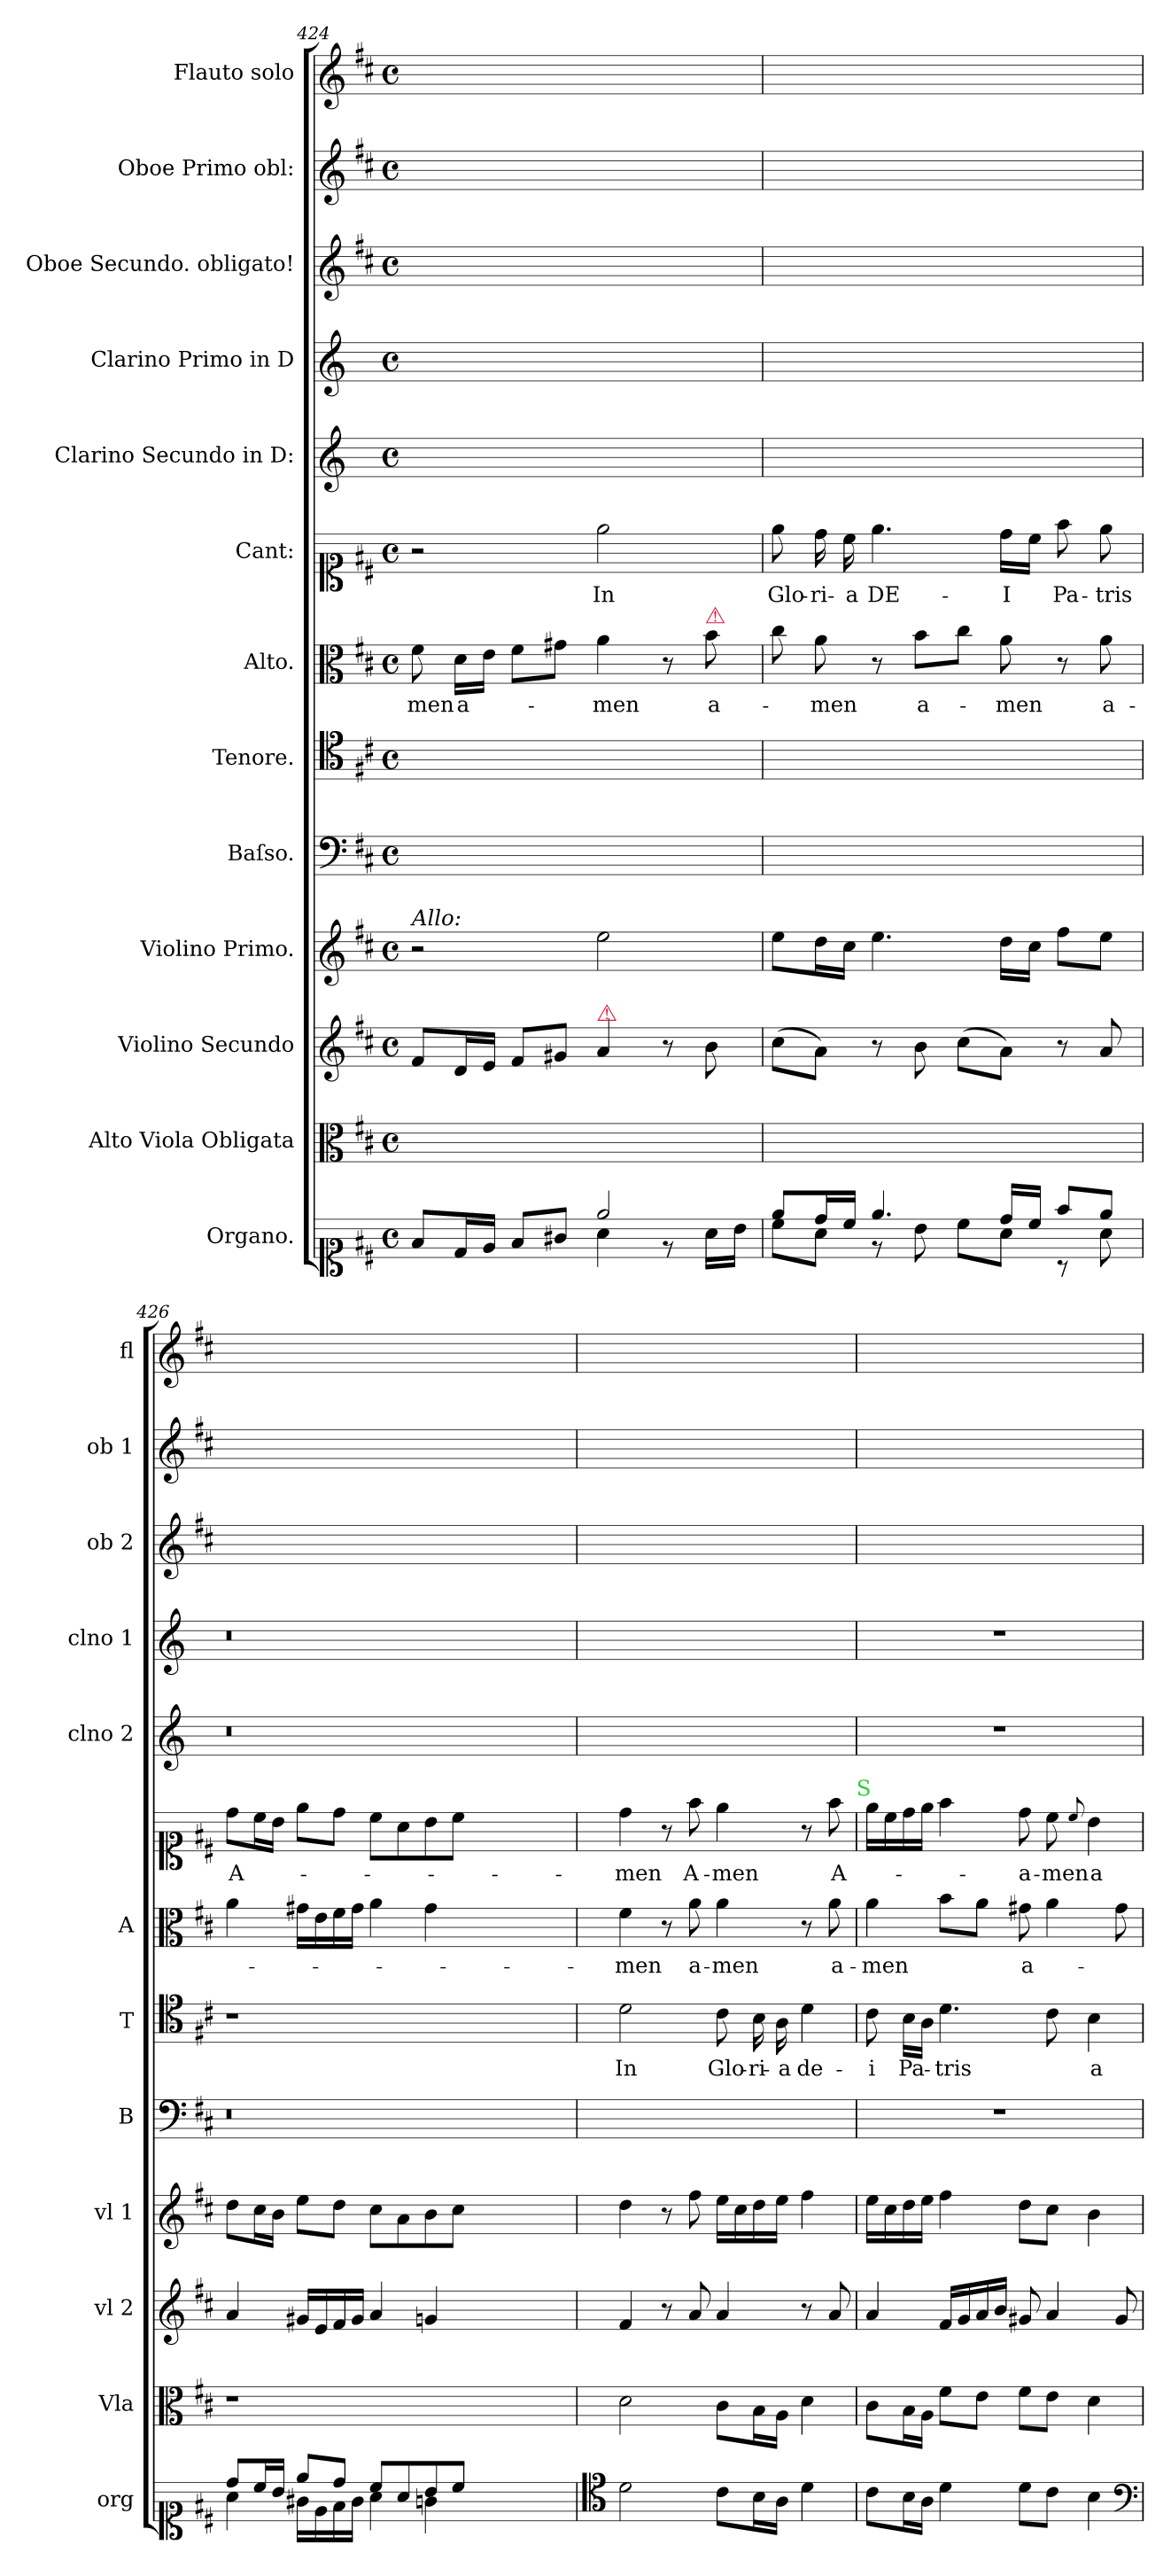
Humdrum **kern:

**kern	**kern	**kern	**kern	**kern	**kern	**text	**kern	**text	**kern	**text	**kern	**kern	**kern	**kern	**kern
*part13	*part12	*part11	*part10	*part9	*part8	*part8	*part7	*part7	*part6	*part6	*part5	*part4	*part3	*part2	*part1
*staff13	*staff12	*staff11	*staff10	*staff9	*staff8	*staff8	*staff7	*staff7	*staff6	*staff6	*staff5	*staff4	*staff3	*staff2	*staff1
*I"Organo.	*I"Alto Viola Obligata	*I"Violino Secundo	*I"Violino Primo.	*I"Baſso.	*I"Tenore.	*	*I"Alto.	*	*I"Cant:	*	*I"Clarino Secundo in D:	*I"Clarino Primo in D	*I"Oboe Secundo. obligato!	*I"Oboe Primo obl:	*I"Flauto solo
*I'org	*I'Vla	*I'vl 2	*I'vl 1	*I'B	*I'T	*	*I'A	*	*	*	*I'clno 2	*I'clno 1	*I'ob 2	*I'ob 1	*I'fl
*clefC1	*clefC3	*clefG2	*clefG2	*clefF4	*clefC4	*	*clefC3	*	*clefC1	*	*clefG2	*clefG2	*clefG2	*clefG2	*clefG2
*	*	*	*	*	*	*	*	*	*	*	*ITrd-1c-2	*ITrd-1c-2	*	*	*
*k[f#c#]	*k[f#c#]	*k[f#c#]	*k[f#c#]	*k[f#c#]	*k[f#c#]	*	*k[f#c#]	*	*k[f#c#]	*	*k[f#c#]	*k[f#c#]	*k[f#c#]	*k[f#c#]	*k[f#c#]
*D:	*D:	*D:	*D:	*D:	*D:	*	*D:	*	*D:	*	*D:	*D:	*D:	*D:	*D:
*M4/4	*M4/4	*M4/4	*M4/4	*M4/4	*M4/4	*	*M4/4	*	*M4/4	*	*M4/4	*M4/4	*M4/4	*M4/4	*M4/4
*met(c)	*met(c)	*met(c)	*met(c)	*met(c)	*met(c)	*	*met(c)	*	*met(c)	*	*met(c)	*met(c)	*met(c)	*met(c)	*met(c)
=424	=424	=424	=424	=424	=424	=424	=424	=424	=424	=424	=424	=424	=424	=424	=424
*^	*	*	*	*	*	*	*	*	*	*	*	*	*	*	*
!	!	!	!	!LO:TX:a:i:t=Allo&colon;	!	!	!	!	!	!	!	!	!	!	!	!
2ryy	8f#/L	1ryy	8f#/L	2r	1ryy	1ryy	.	8f#\	-men	2r	.	1ryy	1ryy	1ryy	1ryy	1ryy
.	16d/L	.	16d/L	.	.	.	.	16d\LL	a-	.	.	.	.	.	.	.
.	16e/JJ	.	16e/JJ	.	.	.	.	16e\JJ	.	.	.	.	.	.	.	.
.	8f#/L	.	8f#/L	.	.	.	.	8f#\L	.	.	.	.	.	.	.	.
.	8g#X/J	.	8g#X/J	.	.	.	.	8g#X\J	.	.	.	.	.	.	.	.
!	!	!	!LO:TX:a:color=crimson:t=⚠	!	!	!	!	!	!	!	!	!	!	!	!	!
2ee/	4a\	.	4a/	2ee\	.	.	.	4a\	-men	2ee\	In	.	.	.	.	.
.	8r	.	8r	.	.	.	.	8r	.	.	.	.	.	.	.	.
!	!	!	!	!	!	!	!	!LO:TX:a:color=crimson:t=⚠	!	!	!	!	!	!	!	!
!	!	!	!	!	!	!	!	!	!LO:LY:i	!	!	!	!	!	!	!
.	16a\LL	.	8b\	.	.	.	.	8b\	a-	.	.	.	.	.	.	.
.	16b\JJ	.	.	.	.	.	.	.	.	.	.	.	.	.	.	.
=425	=425	=425	=425	=425	=425	=425	=425	=425	=425	=425	=425	=425	=425	=425	=425	=425
8ee/L	8cc#\L	1ryy	(>8cc#\L	8ee\L	1ryy	1ryy	.	8cc#\	.	8ee\	Glo-	1ryy	1ryy	1ryy	1ryy	1ryy
!	!	!	!	!	!	!	!	!	!LO:LY:i	!	!	!	!	!	!	!
16dd/L	8a\J	.	8a\J)	16dd\L	.	.	.	8a\	-men	16dd\	-ri-	.	.	.	.	.
16cc#/JJ	.	.	.	16cc#\JJ	.	.	.	.	.	16cc#\	-a	.	.	.	.	.
4.ee/	8r	.	8r	4.ee\	.	.	.	8r	.	4.ee\	DE-	.	.	.	.	.
!	!	!	!	!	!	!	!	!	!LO:LY:i	!	!	!	!	!	!	!
.	8b\	.	8b\	.	.	.	.	8b\L	a-	.	.	.	.	.	.	.
.	8cc#\L	.	(>8cc#\L	.	.	.	.	8cc#\J	.	.	.	.	.	.	.	.
!	!	!	!	!	!	!	!	!	!LO:LY:i	!	!	!	!	!	!	!
16dd/LL	8a\J	.	8a\J)	16dd\LL	.	.	.	8a\	-men	16dd\LL	-I	.	.	.	.	.
16cc#/JJ	.	.	.	16cc#\JJ	.	.	.	.	.	16cc#\JJ	.	.	.	.	.	.
8ff#/L	8rA	.	8r	8ff#\L	.	.	.	8r	.	8ff#\	Pa-	.	.	.	.	.
8ee/J	8a\	.	8a/	8ee\J	.	.	.	8a\	a-	8ee\	-tris	.	.	.	.	.
=426	=426	=426	=426	=426	=426	=426	=426	=426	=426	=426	=426	=426	=426	=426	=426	=426
8dd/L	4a\	1r	4a/	8dd\L	0r	1r	.	4a\	.	8dd\L	A-	0r	0r	1ryy	1ryy	1ryy
16cc#/L	.	.	.	16cc#\L	.	.	.	.	.	16cc#\L	.	.	.	.	.	.
16b/JJ	.	.	.	16b\JJ	.	.	.	.	.	16b\JJ	.	.	.	.	.	.
8ee/L	16g#X\LL	.	16g#X/LL	8ee\L	.	.	.	16g#X\LL	.	8ee\L	.	.	.	.	.	.
.	16e\	.	16e/	.	.	.	.	16e\	.	.	.	.	.	.	.	.
8dd/J	16f#\	.	16f#/	8dd\J	.	.	.	16f#\	.	8dd\J	.	.	.	.	.	.
.	16g#\JJ	.	16g#/JJ	.	.	.	.	16g#\JJ	.	.	.	.	.	.	.	.
8cc#/L	4a\	.	4a/	8cc#\L	.	.	.	4a\	.	8cc#\L	.	.	.	.	.	.
8a/	.	.	.	8a\	.	.	.	.	.	8a\	.	.	.	.	.	.
8b/	4gn\	.	4gn/	8b\	.	.	.	4g#\	.	8b\	.	.	.	.	.	.
8cc#/J	.	.	.	8cc#\J	.	.	.	.	.	8cc#\J	.	.	.	.	.	.
1ryy	1ryy	1ryy	1ryy	1ryy	.	1ryy	.	1ryy	.	1ryy	.	.	.	1ryy	1ryy	1ryy
*v	*v	*	*	*	*	*	*	*	*	*	*	*	*	*	*	*
=427	=427	=427	=427	=427	=427	=427	=427	=427	=427	=427	=427	=427	=427	=427	=427
*clefC4	*	*	*	*	*	*	*	*	*	*	*	*	*	*	*
*^	*	*	*	*	*	*	*	*	*	*	*	*	*	*	*
!LO:TX:a:color=crimson:t=⚠	!	!	!	!	!	!	!	!	!	!	!	!	!	!	!	!
!LO:TX:a:color=crimson:t=⚠	!	!	!	!	!	!	!	!	!	!	!	!	!	!	!	!
*v	*v	*	*	*	*	*	*	*	*	*	*	*	*	*	*	*
2d\	2d\	4f#/	4dd\	1ryy	2d\	In	4f#\	-men	4dd\	-men	1ryy	1ryy	1ryy	1ryy	1ryy
.	.	8r	8r	.	.	.	8r	.	8r	.	.	.	.	.	.
!	!	!	!	!	!	!	!	!	!	!LO:LY:i	!	!	!	!	!
.	.	8a/	8ff#\	.	.	.	8a\	a-	8ff#\	A-	.	.	.	.	.
!	!	!	!	!	!	!	!	!	!	!LO:LY:i	!	!	!	!	!
8c#\L	8c#\L	4a/	16ee\LL	.	8c#\	Glo-	4a\	-men	4ee\	-men	.	.	.	.	.
.	.	.	16cc#\	.	.	.	.	.	.	.	.	.	.	.	.
16B\L	16B\L	.	16dd\	.	16B\	-ri-	.	.	.	.	.	.	.	.	.
16A\JJ	16A\JJ	.	16ee\JJ	.	16A\	-a	.	.	.	.	.	.	.	.	.
4d\	4d\	8r	4ff#\	.	4d\	de-	8r	.	8r	.	.	.	.	.	.
!	!	!	!	!	!	!	!	!LO:LY:i	!	!	!	!	!	!	!
.	.	8a/	.	.	.	.	8a\	a-	8ff#\	A-	.	.	.	.	.
!	!	!	!	!	!	!	!	!	!LO:TX:a:color=limegreen:t=S	!	!	!	!	!	!
=428	=428	=428	=428	=428	=428	=428	=428	=428	=428	=428	=428	=428	=428	=428	=428
!	!	!	!	!	!	!	!	!LO:LY:i	!	!	!	!	!	!	!
8c#\L	8c#\L	4a/	16ee\LL	1r	8c#\	-i	4a\	-men	16ee\LL	.	1r	1r	1ryy	1ryy	1ryy
.	.	.	16cc#\	.	.	.	.	.	16cc#\	.	.	.	.	.	.
16B\L	16B\L	.	16dd\	.	16B\LL	Pa-	.	.	16dd\	.	.	.	.	.	.
16A\JJ	16A\JJ	.	16ee\JJ	.	16A\JJ	.	.	.	16ee\JJ	.	.	.	.	.	.
4d\	8f#\L	16f#/LL	4ff#\	.	4.d\	-tris	8b\L	.	4ff#\	.	.	.	.	.	.
.	.	16g/	.	.	.	.	.	.	.	.	.	.	.	.	.
.	8e\J	16a/	.	.	.	.	8a\J	.	.	.	.	.	.	.	.
.	.	16b/JJ	.	.	.	.	.	.	.	.	.	.	.	.	.
8d\L	8f#\L	8g#X/	8dd\L	.	.	.	8g#X\	a-	8dd\	-a-	.	.	.	.	.
8c#\J	8e\J	4a/	8cc#\J	.	8c#\	.	4a\	.	8cc#\	-men	.	.	.	.	.
.	.	.	.	.	.	.	.	.	8qqcc#/	.	.	.	.	.	.
4B\	4d\	.	4b\	.	4B\	a-	.	.	4b\	a-	.	.	.	.	.
.	.	8g#/	.	.	.	.	8g#\	.	.	.	.	.	.	.	.
*clefF4	*	*	*	*	*	*	*	*	*	*	*	*	*	*	*
=	=	=	=	=	=	=	=	=	=	=	=	=	=	=	=
*-	*-	*-	*-	*-	*-	*-	*-	*-	*-	*-	*-	*-	*-	*-	*-
